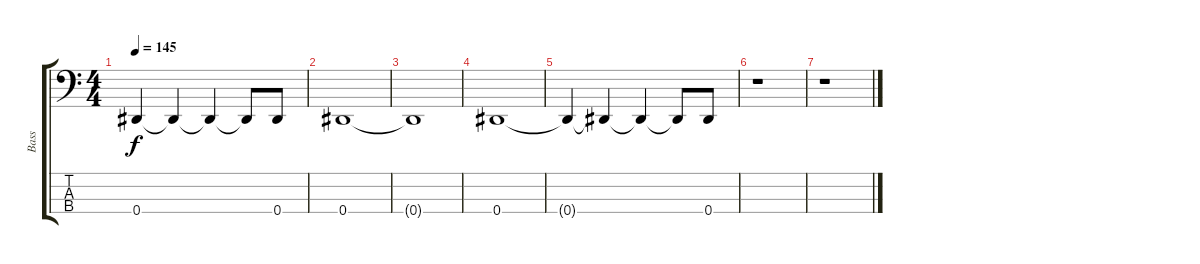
\track ("Bass" "Bass") {instrument electricbassfinger}
\staff {score tabs}
\tuning (Gb2 Db2 Ab1 Eb1) {hide}
\ts (4 4)
\tempo 145
\clef f4
\ks c
0.4{t}.4{dy f} 0.4{t}.4 0.4{t}.4 0.4{t}.8 0.4.8 |
0.4.1 |
0.4{t}.1 |
0.4.1{volume 1} |
0.4{t}.4 0.4{t}.4 0.4{t}.4 0.4{t}.8 0.4.8 |
r.1 |
r.1
